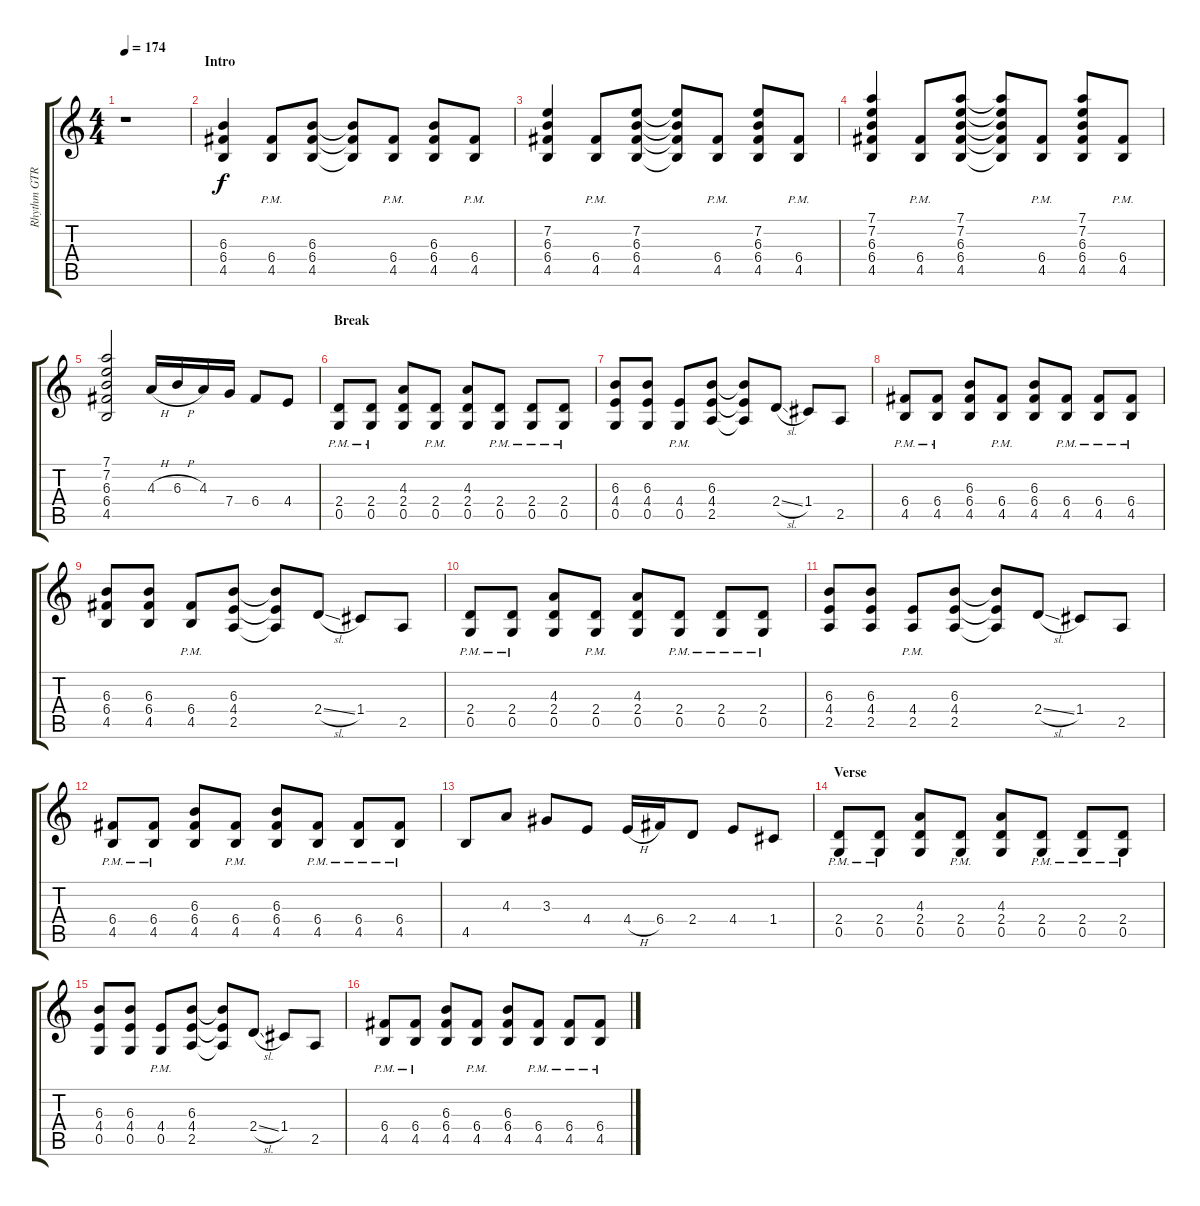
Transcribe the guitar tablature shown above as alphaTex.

\track ("Rhythm GTR 1" "Rhythm GTR") {instrument overdrivenguitar}
\staff {score tabs}
\tuning (D4 A3 F3 C3 G2 C2) {hide}
\ts (4 4)
\tempo 174
\clef g2
\ks aminor
r.1{dy f instrument overdrivenguitar} |
\section ("" "Intro")
(6.3 6.4 4.5).4 (6.4{pm} 4.5{pm}).8 (6.3 6.4 4.5).8 (6.3{t} 6.4{t} 4.5{t}).8 (6.4{pm} 4.5{pm}).8 (6.3 6.4 4.5).8 (6.4{pm} 4.5{pm}).8 |
(7.2 6.3 6.4 4.5).4 (6.4{pm} 4.5{pm}).8 (7.2 6.3 6.4 4.5).8 (7.2{t} 6.3{t} 6.4{t} 4.5{t}).8 (6.4{pm} 4.5{pm}).8 (7.2 6.3 6.4 4.5).8 (6.4{pm} 4.5{pm}).8 |
(7.1 7.2 6.3 6.4 4.5).4 (6.4{pm} 4.5{pm}).8 (7.1 7.2 6.3 6.4 4.5).8 (7.1{t} 7.2{t} 6.3{t} 6.4{t} 4.5{t}).8 (6.4{pm} 4.5{pm}).8 (7.1 7.2 6.3 6.4 4.5).8 (6.4{pm} 4.5{pm}).8 |
(7.1 7.2 6.3 6.4 4.5).2 4.3{h}.16 6.3{h}.16 4.3.16 7.4.16 6.4.8 4.4.8 |
\section ("" "Break")
(2.4{pm} 0.5{pm}).8 (2.4{pm} 0.5{pm}).8 (4.3 2.4 0.5).8 (2.4{pm} 0.5{pm}).8 (4.3 2.4 0.5).8 (2.4{pm} 0.5{pm}).8 (2.4{pm} 0.5{pm}).8 (2.4{pm} 0.5{pm}).8 |
(6.3 4.4 0.5).8 (6.3 4.4 0.5).8 (4.4{pm} 0.5{pm}).8 (6.3 4.4 2.5).8 (6.3{t} 4.4{t} 2.5{t}).8 2.4{sl}.8 1.4.8 2.5.8 |
(6.4{pm} 4.5{pm}).8 (6.4{pm} 4.5{pm}).8 (6.3 6.4 4.5).8 (6.4{pm} 4.5{pm}).8 (6.3 6.4 4.5).8 (6.4{pm} 4.5{pm}).8 (6.4{pm} 4.5{pm}).8 (6.4{pm} 4.5{pm}).8 |
(6.3 6.4 4.5).8 (6.3 6.4 4.5).8 (6.4{pm} 4.5{pm}).8 (6.3 4.4 2.5).8 (6.3{t} 4.4{t} 2.5{t}).8 2.4{sl}.8 1.4.8 2.5.8 |
(2.4{pm} 0.5{pm}).8 (2.4{pm} 0.5{pm}).8 (4.3 2.4 0.5).8 (2.4{pm} 0.5{pm}).8 (4.3 2.4 0.5).8 (2.4{pm} 0.5{pm}).8 (2.4{pm} 0.5{pm}).8 (2.4{pm} 0.5{pm}).8 |
(6.3 4.4 2.5).8 (6.3 4.4 2.5).8 (4.4{pm} 2.5{pm}).8 (6.3 4.4 2.5).8 (6.3{t} 4.4{t} 2.5{t}).8 2.4{sl}.8 1.4.8 2.5.8 |
(6.4{pm} 4.5{pm}).8 (6.4{pm} 4.5{pm}).8 (6.3 6.4 4.5).8 (6.4{pm} 4.5{pm}).8 (6.3 6.4 4.5).8 (6.4{pm} 4.5{pm}).8 (6.4{pm} 4.5{pm}).8 (6.4{pm} 4.5{pm}).8 |
4.5.8 4.3.8 3.3.8 4.4.8 4.4{h}.16 6.4.16 2.4.8 4.4.8 1.4.8 |
\section ("" "Verse")
(2.4{pm} 0.5{pm}).8 (2.4{pm} 0.5{pm}).8 (4.3 2.4 0.5).8 (2.4{pm} 0.5{pm}).8 (4.3 2.4 0.5).8 (2.4{pm} 0.5{pm}).8 (2.4{pm} 0.5{pm}).8 (2.4{pm} 0.5{pm}).8 |
(6.3 4.4 0.5).8 (6.3 4.4 0.5).8 (4.4{pm} 0.5{pm}).8 (6.3 4.4 2.5).8 (6.3{t} 4.4{t} 2.5{t}).8 2.4{sl}.8 1.4.8 2.5.8 |
(6.4{pm} 4.5{pm}).8 (6.4{pm} 4.5{pm}).8 (6.3 6.4 4.5).8 (6.4{pm} 4.5{pm}).8 (6.3 6.4 4.5).8 (6.4{pm} 4.5{pm}).8 (6.4{pm} 4.5{pm}).8 (6.4{pm} 4.5{pm}).8
